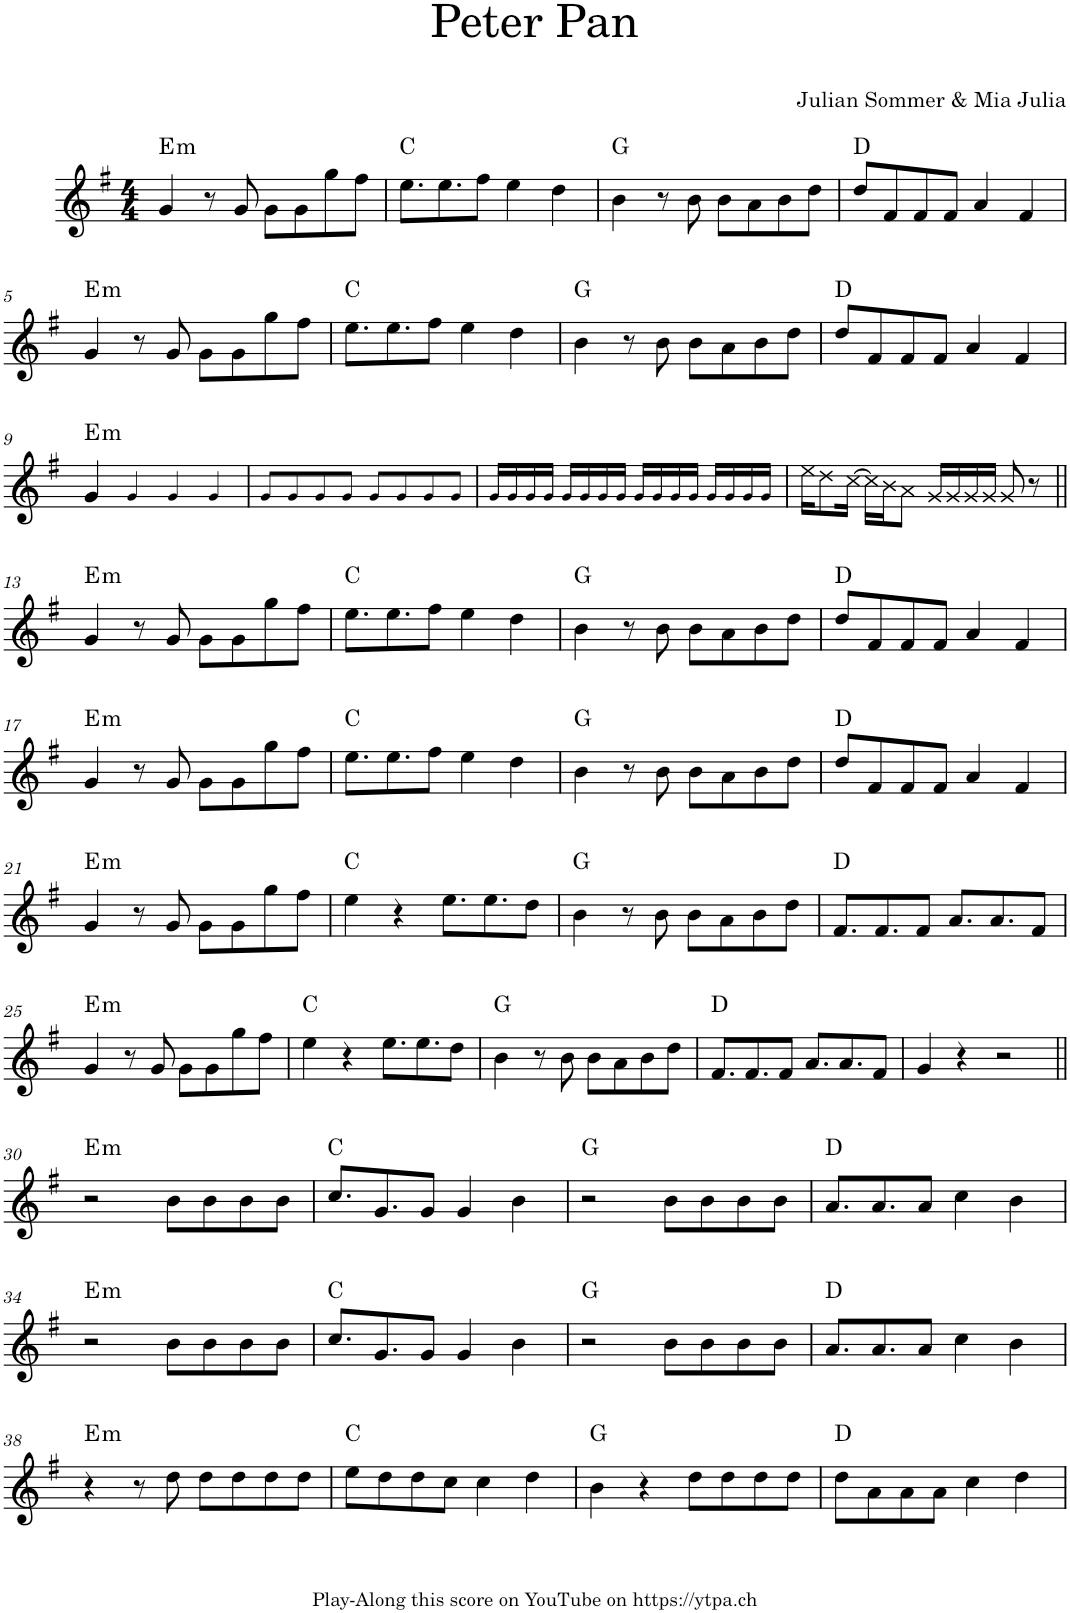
**kern	**harte
*part1	*part1
*staff1	*
*I"Piano	*
*I'Pno.	*
*clefG2	*
*k[f#]	*
*M4/4	*
=1	=1
!	!LO:H:kt=m
4g/	E:min
8r	.
8g/	.
8g\L	.
8g\	.
8gg\	.
8ff#\J	.
=2	=2
8.ee\L	C:maj
8.ee\	.
8ff#\J	.
4ee\	.
4dd\	.
=3	=3
4b\	G:maj
8r	.
8b\	.
8b\L	.
8a\	.
8b\	.
8dd\J	.
=4	=4
8dd/L	D:maj
8f#/	.
8f#/	.
8f#/J	.
4a/	.
4f#/	.
!!LO:LB:g=z
=5	=5
!	!LO:H:kt=m
4g/	E:min
8r	.
8g/	.
8g\L	.
8g\	.
8gg\	.
8ff#\J	.
=6	=6
8.ee\L	C:maj
8.ee\	.
8ff#\J	.
4ee\	.
4dd\	.
=7	=7
4b\	G:maj
8r	.
8b\	.
8b\L	.
8a\	.
8b\	.
8dd\J	.
=8	=8
8dd/L	D:maj
8f#/	.
8f#/	.
8f#/J	.
4a/	.
4f#/	.
!!LO:LB:g=z
=9	=9
!	!LO:H:kt=m
4g/	E:min
4g!/	.
4g!/	.
4g!/	.
=10	=10
8g!/L	.
8g!/	.
8g!/	.
8g!/J	.
8g!/L	.
8g!/	.
8g!/	.
8g!/J	.
=11	=11
16g!/LL	.
16g!/	.
16g!/	.
16g!/JJ	.
16g!/LL	.
16g!/	.
16g!/	.
16g!/JJ	.
16g!/LL	.
16g!/	.
16g!/	.
16g!/JJ	.
16g!/LL	.
16g!/	.
16g!/	.
16g!/JJ	.
=12	=12
16ee\KL	.
8dd\	.
[16cc\Jk	.
16cc\LL]	.
16b\J	.
8a\J	.
16g/LL	.
16g/	.
16g/	.
16g/JJ	.
8g/	.
8r	.
!!LO:LB:g=z
=13||	=13||
!	!LO:H:kt=m
4g/	E:min
8r	.
8g/	.
8g\L	.
8g\	.
8gg\	.
8ff#\J	.
=14	=14
8.ee\L	C:maj
8.ee\	.
8ff#\J	.
4ee\	.
4dd\	.
=15	=15
4b\	G:maj
8r	.
8b\	.
8b\L	.
8a\	.
8b\	.
8dd\J	.
=16	=16
8dd/L	D:maj
8f#/	.
8f#/	.
8f#/J	.
4a/	.
4f#/	.
!!LO:LB:g=z
=17	=17
!	!LO:H:kt=m
4g/	E:min
8r	.
8g/	.
8g\L	.
8g\	.
8gg\	.
8ff#\J	.
=18	=18
8.ee\L	C:maj
8.ee\	.
8ff#\J	.
4ee\	.
4dd\	.
=19	=19
4b\	G:maj
8r	.
8b\	.
8b\L	.
8a\	.
8b\	.
8dd\J	.
=20	=20
8dd/L	D:maj
8f#/	.
8f#/	.
8f#/J	.
4a/	.
4f#/	.
!!LO:LB:g=z
=21	=21
!	!LO:H:kt=m
4g/	E:min
8r	.
8g/	.
8g\L	.
8g\	.
8gg\	.
8ff#\J	.
=22	=22
4ee\	C:maj
4r	.
8.ee\L	.
8.ee\	.
8dd\J	.
=23	=23
4b\	G:maj
8r	.
8b\	.
8b\L	.
8a\	.
8b\	.
8dd\J	.
=24	=24
8.f#/L	D:maj
8.f#/	.
8f#/J	.
8.a/L	.
8.a/	.
8f#/J	.
!!LO:LB:g=z
=25	=25
!	!LO:H:kt=m
4g/	E:min
8r	.
8g/	.
8g\L	.
8g\	.
8gg\	.
8ff#\J	.
=26	=26
4ee\	C:maj
4r	.
8.ee\L	.
8.ee\	.
8dd\J	.
=27	=27
4b\	G:maj
8r	.
8b\	.
8b\L	.
8a\	.
8b\	.
8dd\J	.
=28	=28
8.f#/L	D:maj
8.f#/	.
8f#/J	.
8.a/L	.
8.a/	.
8f#/J	.
=29	=29
4g/	.
4r	.
2r	.
!!LO:LB:g=z
=30||	=30||
!	!LO:H:kt=m
2r	E:min
8b\L	.
8b\	.
8b\	.
8b\J	.
=31	=31
8.cc/L	C:maj
8.g/	.
8g/J	.
4g/	.
4b\	.
=32	=32
2r	G:maj
8b\L	.
8b\	.
8b\	.
8b\J	.
=33	=33
8.a/L	D:maj
8.a/	.
8a/J	.
4cc\	.
4b\	.
!!LO:LB:g=z
=34	=34
!	!LO:H:kt=m
2r	E:min
8b\L	.
8b\	.
8b\	.
8b\J	.
=35	=35
8.cc/L	C:maj
8.g/	.
8g/J	.
4g/	.
4b\	.
=36	=36
2r	G:maj
8b\L	.
8b\	.
8b\	.
8b\J	.
=37	=37
8.a/L	D:maj
8.a/	.
8a/J	.
4cc\	.
4b\	.
!!LO:LB:g=z
=38	=38
!	!LO:H:kt=m
4r	E:min
8r	.
8dd\	.
8dd\L	.
8dd\	.
8dd\	.
8dd\J	.
=39	=39
8ee\L	C:maj
8dd\	.
8dd\	.
8cc\J	.
4cc\	.
4dd\	.
=40	=40
4b\	G:maj
4r	.
8dd\L	.
8dd\	.
8dd\	.
8dd\J	.
=41	=41
8dd\L	D:maj
8a\	.
8a\	.
8a\J	.
4cc\	.
4dd\	.
=	=
*-	*-
